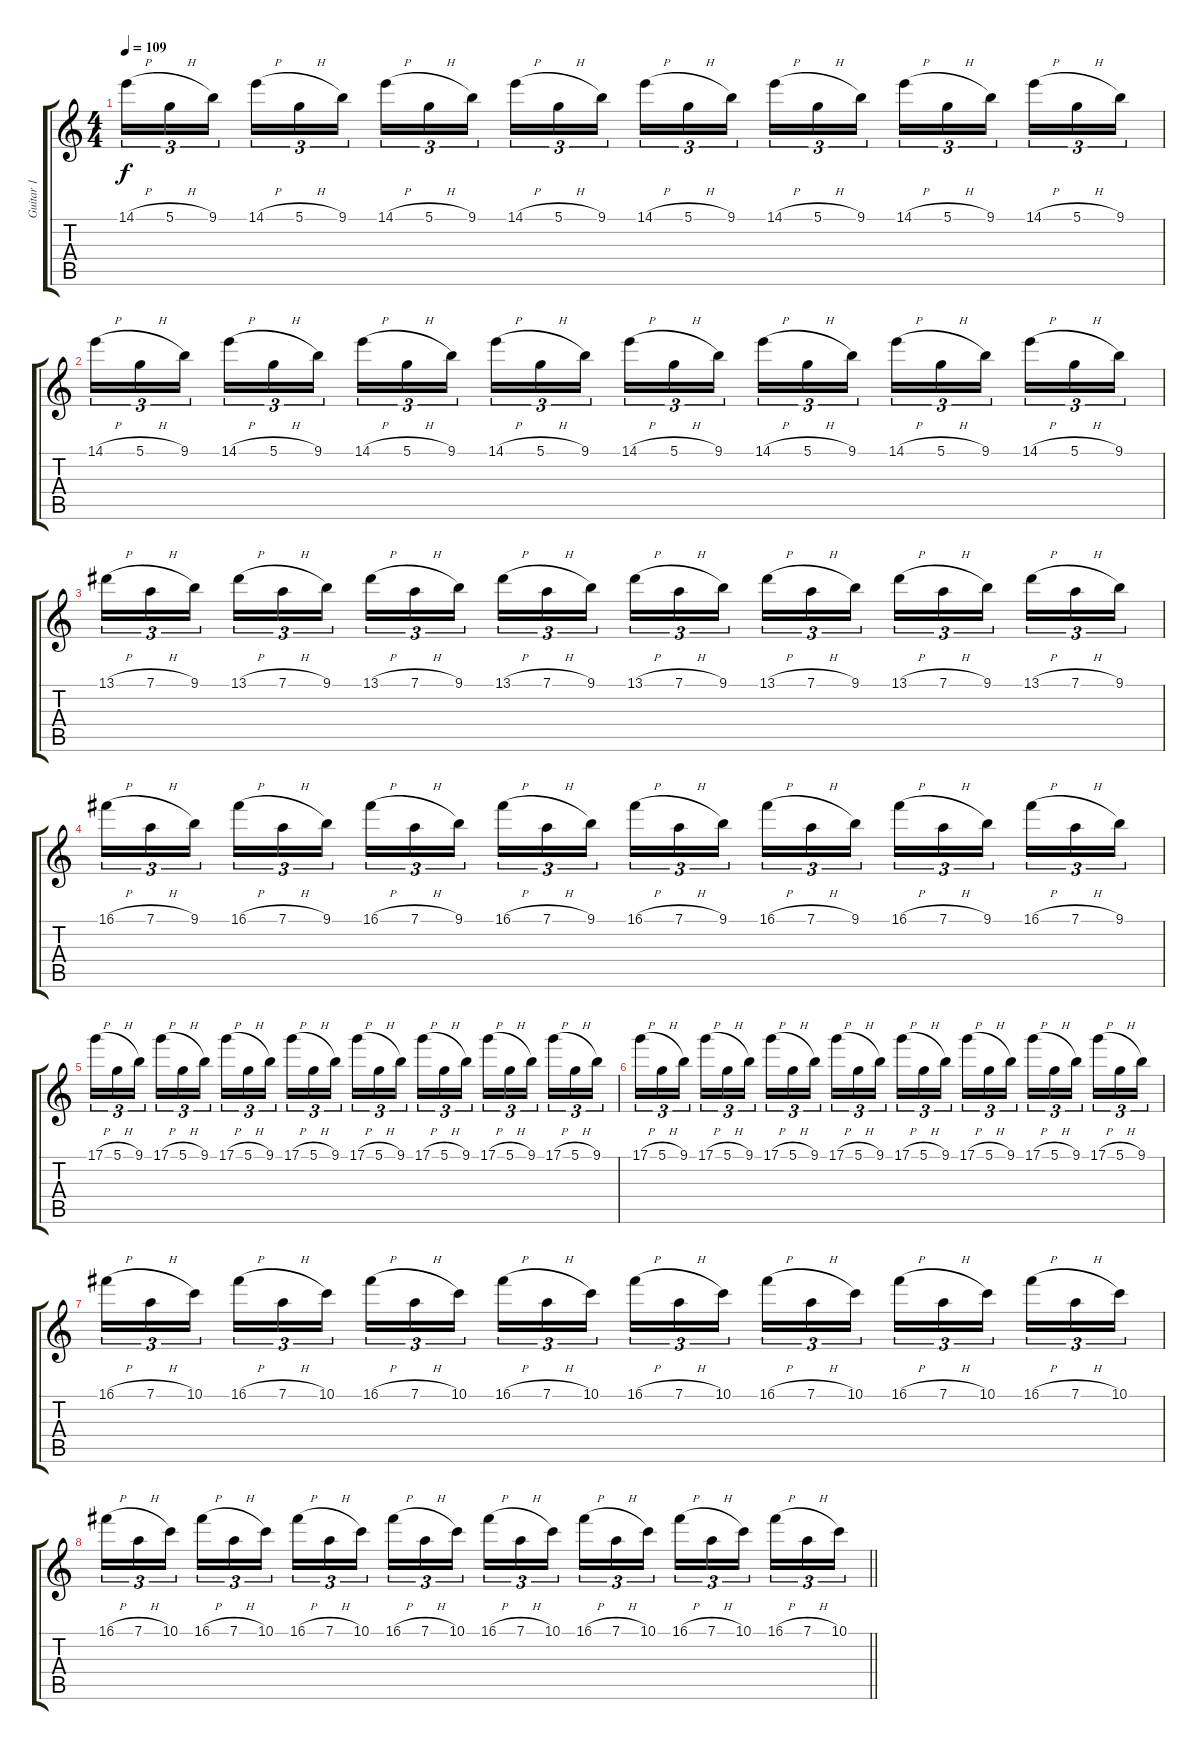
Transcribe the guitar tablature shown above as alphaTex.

\track ("Guitar 1" "Guitar 1") {instrument distortionguitar}
\staff {score tabs}
\tuning (D4 A3 F3 C3 G2 C2) {hide}
\ts (4 4)
\tempo 109
\clef g2
\ks c
14.1{h}.16{tu (3 2) dy f} 5.1{h}.16{tu (3 2)} 9.1.16{tu (3 2)} 14.1{h}.16{tu (3 2)} 5.1{h}.16{tu (3 2)} 9.1.16{tu (3 2)} 14.1{h}.16{tu (3 2)} 5.1{h}.16{tu (3 2)} 9.1.16{tu (3 2)} 14.1{h}.16{tu (3 2)} 5.1{h}.16{tu (3 2)} 9.1.16{tu (3 2)} 14.1{h}.16{tu (3 2)} 5.1{h}.16{tu (3 2)} 9.1.16{tu (3 2)} 14.1{h}.16{tu (3 2)} 5.1{h}.16{tu (3 2)} 9.1.16{tu (3 2)} 14.1{h}.16{tu (3 2)} 5.1{h}.16{tu (3 2)} 9.1.16{tu (3 2)} 14.1{h}.16{tu (3 2)} 5.1{h}.16{tu (3 2)} 9.1.16{tu (3 2)} |
14.1{h}.16{tu (3 2)} 5.1{h}.16{tu (3 2)} 9.1.16{tu (3 2)} 14.1{h}.16{tu (3 2)} 5.1{h}.16{tu (3 2)} 9.1.16{tu (3 2)} 14.1{h}.16{tu (3 2)} 5.1{h}.16{tu (3 2)} 9.1.16{tu (3 2)} 14.1{h}.16{tu (3 2)} 5.1{h}.16{tu (3 2)} 9.1.16{tu (3 2)} 14.1{h}.16{tu (3 2)} 5.1{h}.16{tu (3 2)} 9.1.16{tu (3 2)} 14.1{h}.16{tu (3 2)} 5.1{h}.16{tu (3 2)} 9.1.16{tu (3 2)} 14.1{h}.16{tu (3 2)} 5.1{h}.16{tu (3 2)} 9.1.16{tu (3 2)} 14.1{h}.16{tu (3 2)} 5.1{h}.16{tu (3 2)} 9.1.16{tu (3 2)} |
13.1{h}.16{tu (3 2)} 7.1{h}.16{tu (3 2)} 9.1.16{tu (3 2)} 13.1{h}.16{tu (3 2)} 7.1{h}.16{tu (3 2)} 9.1.16{tu (3 2)} 13.1{h}.16{tu (3 2)} 7.1{h}.16{tu (3 2)} 9.1.16{tu (3 2)} 13.1{h}.16{tu (3 2)} 7.1{h}.16{tu (3 2)} 9.1.16{tu (3 2)} 13.1{h}.16{tu (3 2)} 7.1{h}.16{tu (3 2)} 9.1.16{tu (3 2)} 13.1{h}.16{tu (3 2)} 7.1{h}.16{tu (3 2)} 9.1.16{tu (3 2)} 13.1{h}.16{tu (3 2)} 7.1{h}.16{tu (3 2)} 9.1.16{tu (3 2)} 13.1{h}.16{tu (3 2)} 7.1{h}.16{tu (3 2)} 9.1.16{tu (3 2)} |
16.1{h}.16{tu (3 2)} 7.1{h}.16{tu (3 2)} 9.1.16{tu (3 2)} 16.1{h}.16{tu (3 2)} 7.1{h}.16{tu (3 2)} 9.1.16{tu (3 2)} 16.1{h}.16{tu (3 2)} 7.1{h}.16{tu (3 2)} 9.1.16{tu (3 2)} 16.1{h}.16{tu (3 2)} 7.1{h}.16{tu (3 2)} 9.1.16{tu (3 2)} 16.1{h}.16{tu (3 2)} 7.1{h}.16{tu (3 2)} 9.1.16{tu (3 2)} 16.1{h}.16{tu (3 2)} 7.1{h}.16{tu (3 2)} 9.1.16{tu (3 2)} 16.1{h}.16{tu (3 2)} 7.1{h}.16{tu (3 2)} 9.1.16{tu (3 2)} 16.1{h}.16{tu (3 2)} 7.1{h}.16{tu (3 2)} 9.1.16{tu (3 2)} |
17.1{h}.16{tu (3 2)} 5.1{h}.16{tu (3 2)} 9.1.16{tu (3 2)} 17.1{h}.16{tu (3 2)} 5.1{h}.16{tu (3 2)} 9.1.16{tu (3 2)} 17.1{h}.16{tu (3 2)} 5.1{h}.16{tu (3 2)} 9.1.16{tu (3 2)} 17.1{h}.16{tu (3 2)} 5.1{h}.16{tu (3 2)} 9.1.16{tu (3 2)} 17.1{h}.16{tu (3 2)} 5.1{h}.16{tu (3 2)} 9.1.16{tu (3 2)} 17.1{h}.16{tu (3 2)} 5.1{h}.16{tu (3 2)} 9.1.16{tu (3 2)} 17.1{h}.16{tu (3 2)} 5.1{h}.16{tu (3 2)} 9.1.16{tu (3 2)} 17.1{h}.16{tu (3 2)} 5.1{h}.16{tu (3 2)} 9.1.16{tu (3 2)} |
17.1{h}.16{tu (3 2)} 5.1{h}.16{tu (3 2)} 9.1.16{tu (3 2)} 17.1{h}.16{tu (3 2)} 5.1{h}.16{tu (3 2)} 9.1.16{tu (3 2)} 17.1{h}.16{tu (3 2)} 5.1{h}.16{tu (3 2)} 9.1.16{tu (3 2)} 17.1{h}.16{tu (3 2)} 5.1{h}.16{tu (3 2)} 9.1.16{tu (3 2)} 17.1{h}.16{tu (3 2)} 5.1{h}.16{tu (3 2)} 9.1.16{tu (3 2)} 17.1{h}.16{tu (3 2)} 5.1{h}.16{tu (3 2)} 9.1.16{tu (3 2)} 17.1{h}.16{tu (3 2)} 5.1{h}.16{tu (3 2)} 9.1.16{tu (3 2)} 17.1{h}.16{tu (3 2)} 5.1{h}.16{tu (3 2)} 9.1.16{tu (3 2)} |
16.1{h}.16{tu (3 2)} 7.1{h}.16{tu (3 2)} 10.1.16{tu (3 2)} 16.1{h}.16{tu (3 2)} 7.1{h}.16{tu (3 2)} 10.1.16{tu (3 2)} 16.1{h}.16{tu (3 2)} 7.1{h}.16{tu (3 2)} 10.1.16{tu (3 2)} 16.1{h}.16{tu (3 2)} 7.1{h}.16{tu (3 2)} 10.1.16{tu (3 2)} 16.1{h}.16{tu (3 2)} 7.1{h}.16{tu (3 2)} 10.1.16{tu (3 2)} 16.1{h}.16{tu (3 2)} 7.1{h}.16{tu (3 2)} 10.1.16{tu (3 2)} 16.1{h}.16{tu (3 2)} 7.1{h}.16{tu (3 2)} 10.1.16{tu (3 2)} 16.1{h}.16{tu (3 2)} 7.1{h}.16{tu (3 2)} 10.1.16{tu (3 2)} |
\barLineRight lightlight
16.1{h}.16{tu (3 2)} 7.1{h}.16{tu (3 2)} 10.1.16{tu (3 2)} 16.1{h}.16{tu (3 2)} 7.1{h}.16{tu (3 2)} 10.1.16{tu (3 2)} 16.1{h}.16{tu (3 2)} 7.1{h}.16{tu (3 2)} 10.1.16{tu (3 2)} 16.1{h}.16{tu (3 2)} 7.1{h}.16{tu (3 2)} 10.1.16{tu (3 2)} 16.1{h}.16{tu (3 2)} 7.1{h}.16{tu (3 2)} 10.1.16{tu (3 2)} 16.1{h}.16{tu (3 2)} 7.1{h}.16{tu (3 2)} 10.1.16{tu (3 2)} 16.1{h}.16{tu (3 2)} 7.1{h}.16{tu (3 2)} 10.1.16{tu (3 2)} 16.1{h}.16{tu (3 2)} 7.1{h}.16{tu (3 2)} 10.1.16{tu (3 2)}
